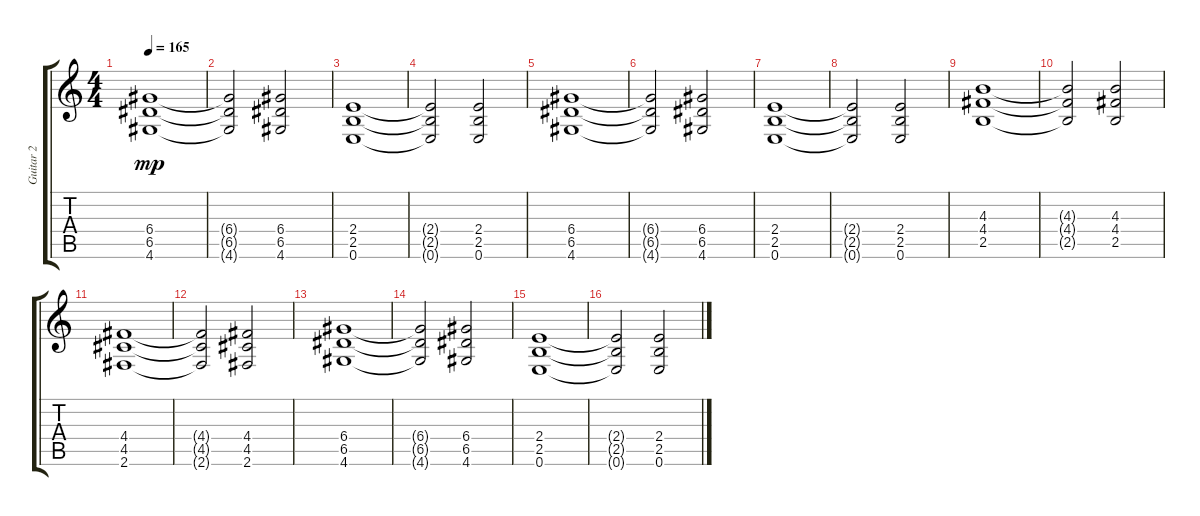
\track ("Guitar 2" "Guitar 2") {instrument overdrivenguitar}
\staff {score tabs}
\tuning (E4 B3 G3 D3 A2 E2) {hide}
\ts (4 4)
\tempo 165
\clef g2
\ks c
(6.4 6.5 4.6).1{dy mp} |
(6.4{t} 6.5{t} 4.6{t}).2 (6.4 6.5 4.6).2 |
(2.4 2.5 0.6).1 |
(2.4{t} 2.5{t} 0.6{t}).2 (2.4 2.5 0.6).2 |
(6.4 6.5 4.6).1 |
(6.4{t} 6.5{t} 4.6{t}).2 (6.4 6.5 4.6).2 |
(2.4 2.5 0.6).1 |
(2.4{t} 2.5{t} 0.6{t}).2 (2.4 2.5 0.6).2 |
(4.3 4.4 2.5).1 |
(4.3{t} 4.4{t} 2.5{t}).2 (4.3 4.4 2.5).2 |
(4.4 4.5 2.6).1 |
(4.4{t} 4.5{t} 2.6{t}).2 (4.4 4.5 2.6).2 |
(6.4 6.5 4.6).1 |
(6.4{t} 6.5{t} 4.6{t}).2 (6.4 6.5 4.6).2 |
(2.4 2.5 0.6).1 |
(2.4{t} 2.5{t} 0.6{t}).2 (2.4 2.5 0.6).2
